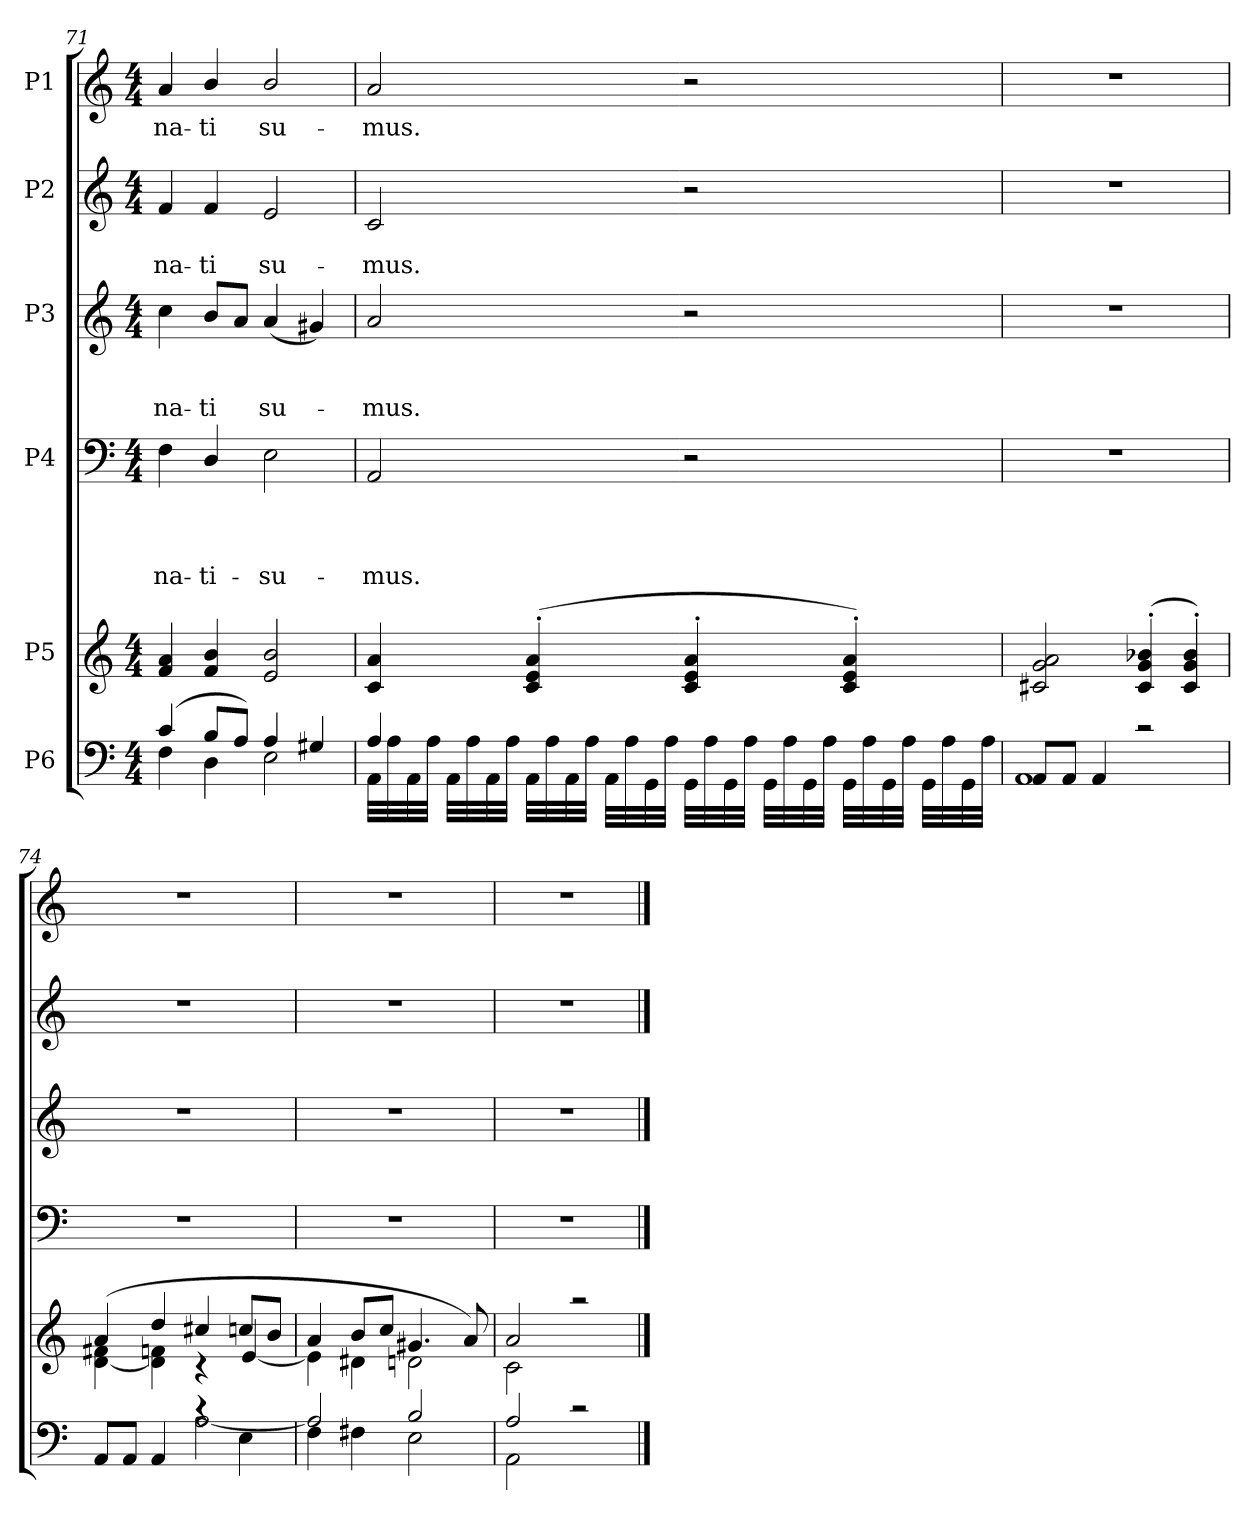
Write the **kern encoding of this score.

**kern	**kern	**kern	**text	**text	**text	**text	**kern	**text	**text	**text	**kern	**text	**text	**kern	**text
*part6	*part5	*part4	*part4	*part4	*part4	*part4	*part3	*part3	*part3	*part3	*part2	*part2	*part2	*part1	*part1
*staff6	*staff5	*staff4	*staff4	*staff4	*staff4	*staff4	*staff3	*staff3	*staff3	*staff3	*staff2	*staff2	*staff2	*staff1	*staff1
*I"P6	*I"P5	*I"P4	*	*	*	*	*I"P3	*	*	*	*I"P2	*	*	*I"P1	*
*clefF4	*clefG2	*clefF4	*	*	*	*	*clefG2	*	*	*	*clefG2	*	*	*clefG2	*
*k[]	*k[]	*k[]	*	*	*	*	*k[]	*	*	*	*k[]	*	*	*k[]	*
*C:	*C:	*C:	*	*	*	*	*C:	*	*	*	*C:	*	*	*C:	*
*M4/4	*M4/4	*M4/4	*	*	*	*	*M4/4	*	*	*	*M4/4	*	*	*M4/4	*
=71	=71	=71	=71	=71	=71	=71	=71	=71	=71	=71	=71	=71	=71	=71	=71
*^	*^	*	*	*	*	*	*	*	*	*	*	*	*	*	*
*	*	*	*^	*	*	*	*	*	*	*	*	*	*	*	*	*	*
!	!	!	!	!	!	!	!	!	!LO:LY:b	!	!	!	!LO:LY:b	!	!	!LO:LY:b	!	!LO:LY:b
(>4c/	4F\	4f/ 4a/	1ryy	1ryy	4F\	.	.	.	-na-	4cc\	.	.	-na-	4f/	.	-na-	4a/	-na-
!	!	!	!	!	!	!	!	!	!LO:LY:b	!	!	!	!LO:LY:b	!	!	!LO:LY:b	!	!LO:LY:b
8B/L	4D\	4f/ 4b/	.	.	4D/	.	.	.	-ti-	8b/L	.	.	-ti	4f/	.	-ti	4b/	-ti
8A/J)	.	.	.	.	.	.	.	.	.	8a/J	.	.	.	.	.	.	.	.
!	!	!	!	!	!	!	!	!	!LO:LY:b	!	!	!	!LO:LY:b	!	!	!LO:LY:b	!	!LO:LY:b
4A/	2E\	2e/ 2b/	.	.	2E\	.	.	.	-su-	(<4a/	.	.	su-	2e/	.	su-	2b/	su-
4G#X/	.	.	.	.	.	.	.	.	.	4g#X/)	.	.	.	.	.	.	.	.
!!LO:LB:g=z
=72	=72	=72	=72	=72	=72	=72	=72	=72	=72	=72	=72	=72	=72	=72	=72	=72	=72	=72
!	!	!	!	!	!	!	!	!	!LO:LY:b	!	!	!	!LO:LY:b	!	!	!LO:LY:b	!	!LO:LY:b
32AA\LLL	4A/	4c/ 4a/	1ryy	1ryy	2AA/	.	.	.	-mus.	2a/	.	.	-mus.	2c/	.	-mus.	2a/	-mus.
32A\	.	.	.	.	.	.	.	.	.	.	.	.	.	.	.	.	.	.
32AA\	.	.	.	.	.	.	.	.	.	.	.	.	.	.	.	.	.	.
32A\JJJ	.	.	.	.	.	.	.	.	.	.	.	.	.	.	.	.	.	.
32AA\LLL	.	.	.	.	.	.	.	.	.	.	.	.	.	.	.	.	.	.
32A\	.	.	.	.	.	.	.	.	.	.	.	.	.	.	.	.	.	.
32AA\	.	.	.	.	.	.	.	.	.	.	.	.	.	.	.	.	.	.
32A\JJJ	.	.	.	.	.	.	.	.	.	.	.	.	.	.	.	.	.	.
32AA\LLL	2.ryy	(>4c/'> 4e/'> 4a/'>	.	.	.	.	.	.	.	.	.	.	.	.	.	.	.	.
32A\	.	.	.	.	.	.	.	.	.	.	.	.	.	.	.	.	.	.
32AA\	.	.	.	.	.	.	.	.	.	.	.	.	.	.	.	.	.	.
32A\JJJ	.	.	.	.	.	.	.	.	.	.	.	.	.	.	.	.	.	.
32AA\LLL	.	.	.	.	.	.	.	.	.	.	.	.	.	.	.	.	.	.
32A\	.	.	.	.	.	.	.	.	.	.	.	.	.	.	.	.	.	.
32GG\	.	.	.	.	.	.	.	.	.	.	.	.	.	.	.	.	.	.
32A\JJJ	.	.	.	.	.	.	.	.	.	.	.	.	.	.	.	.	.	.
32GG\LLL	.	4c/'> 4e/'> 4a/'>	.	.	2r	.	.	.	.	2r	.	.	.	2r	.	.	2r	.
32A\	.	.	.	.	.	.	.	.	.	.	.	.	.	.	.	.	.	.
32GG\	.	.	.	.	.	.	.	.	.	.	.	.	.	.	.	.	.	.
32A\JJJ	.	.	.	.	.	.	.	.	.	.	.	.	.	.	.	.	.	.
32GG\LLL	.	.	.	.	.	.	.	.	.	.	.	.	.	.	.	.	.	.
32A\	.	.	.	.	.	.	.	.	.	.	.	.	.	.	.	.	.	.
32GG\	.	.	.	.	.	.	.	.	.	.	.	.	.	.	.	.	.	.
32A\JJJ	.	.	.	.	.	.	.	.	.	.	.	.	.	.	.	.	.	.
32GG\LLL	.	4c/'> 4e/'> 4a/'>)	.	.	.	.	.	.	.	.	.	.	.	.	.	.	.	.
32A\	.	.	.	.	.	.	.	.	.	.	.	.	.	.	.	.	.	.
32GG\	.	.	.	.	.	.	.	.	.	.	.	.	.	.	.	.	.	.
32A\JJJ	.	.	.	.	.	.	.	.	.	.	.	.	.	.	.	.	.	.
32GG\LLL	.	.	.	.	.	.	.	.	.	.	.	.	.	.	.	.	.	.
32A\	.	.	.	.	.	.	.	.	.	.	.	.	.	.	.	.	.	.
32GG\	.	.	.	.	.	.	.	.	.	.	.	.	.	.	.	.	.	.
32A\JJJ	.	.	.	.	.	.	.	.	.	.	.	.	.	.	.	.	.	.
=73	=73	=73	=73	=73	=73	=73	=73	=73	=73	=73	=73	=73	=73	=73	=73	=73	=73	=73
8AA/L	1AA	2c#X/ 2g/ 2a/	1ryy	1ryy	1r	.	.	.	.	1r	.	.	.	1r	.	.	1r	.
8AA/J	.	.	.	.	.	.	.	.	.	.	.	.	.	.	.	.	.	.
4AA/	.	.	.	.	.	.	.	.	.	.	.	.	.	.	.	.	.	.
2rc	.	(>4c#/'> 4g/'> 4b-X/'>	.	.	.	.	.	.	.	.	.	.	.	.	.	.	.	.
.	.	4c#/'> 4g/'> 4b-/'>)	.	.	.	.	.	.	.	.	.	.	.	.	.	.	.	.
=74	=74	=74	=74	=74	=74	=74	=74	=74	=74	=74	=74	=74	=74	=74	=74	=74	=74	=74
8AA/L	2ryy	(>4a/	[<4d\ 4f#X\	1ryy	1r	.	.	.	.	1r	.	.	.	1r	.	.	1r	.
8AA/J	.	.	.	.	.	.	.	.	.	.	.	.	.	.	.	.	.	.
4AA/	.	4dd/	4d\] 4fn\	.	.	.	.	.	.	.	.	.	.	.	.	.	.	.
4rc	[>2A\	4cc#X/	4rc	.	.	.	.	.	.	.	.	.	.	.	.	.	.	.
4E\	.	8ccn/L	[<4e/	.	.	.	.	.	.	.	.	.	.	.	.	.	.	.
.	.	8b/J	.	.	.	.	.	.	.	.	.	.	.	.	.	.	.	.
!!LO:LB:g=z
=75	=75	=75	=75	=75	=75	=75	=75	=75	=75	=75	=75	=75	=75	=75	=75	=75	=75	=75
4F\	2A/]	4a/	4e\]	1ryy	1r	.	.	.	.	1r	.	.	.	1r	.	.	1r	.
4F#X\	.	8b/L	4d#X\	.	.	.	.	.	.	.	.	.	.	.	.	.	.	.
.	.	8cc/J	.	.	.	.	.	.	.	.	.	.	.	.	.	.	.	.
2B/	2E\	4.g#X/	2dn\	.	.	.	.	.	.	.	.	.	.	.	.	.	.	.
.	.	8a/)	.	.	.	.	.	.	.	.	.	.	.	.	.	.	.	.
=76	=76	=76	=76	=76	=76	=76	=76	=76	=76	=76	=76	=76	=76	=76	=76	=76	=76	=76
2A/	2AA\	2a/	2c\	1ryy	1r	.	.	.	.	1r	.	.	.	1r	.	.	1r	.
2rc	2ryy	2raa	2ryy	.	.	.	.	.	.	.	.	.	.	.	.	.	.	.
*v	*v	*	*	*	*	*	*	*	*	*	*	*	*	*	*	*	*	*
*	*v	*v	*v	*	*	*	*	*	*	*	*	*	*	*	*	*	*
==	==	==	==	==	==	==	==	==	==	==	==	==	==	==	==
*-	*-	*-	*-	*-	*-	*-	*-	*-	*-	*-	*-	*-	*-	*-	*-
